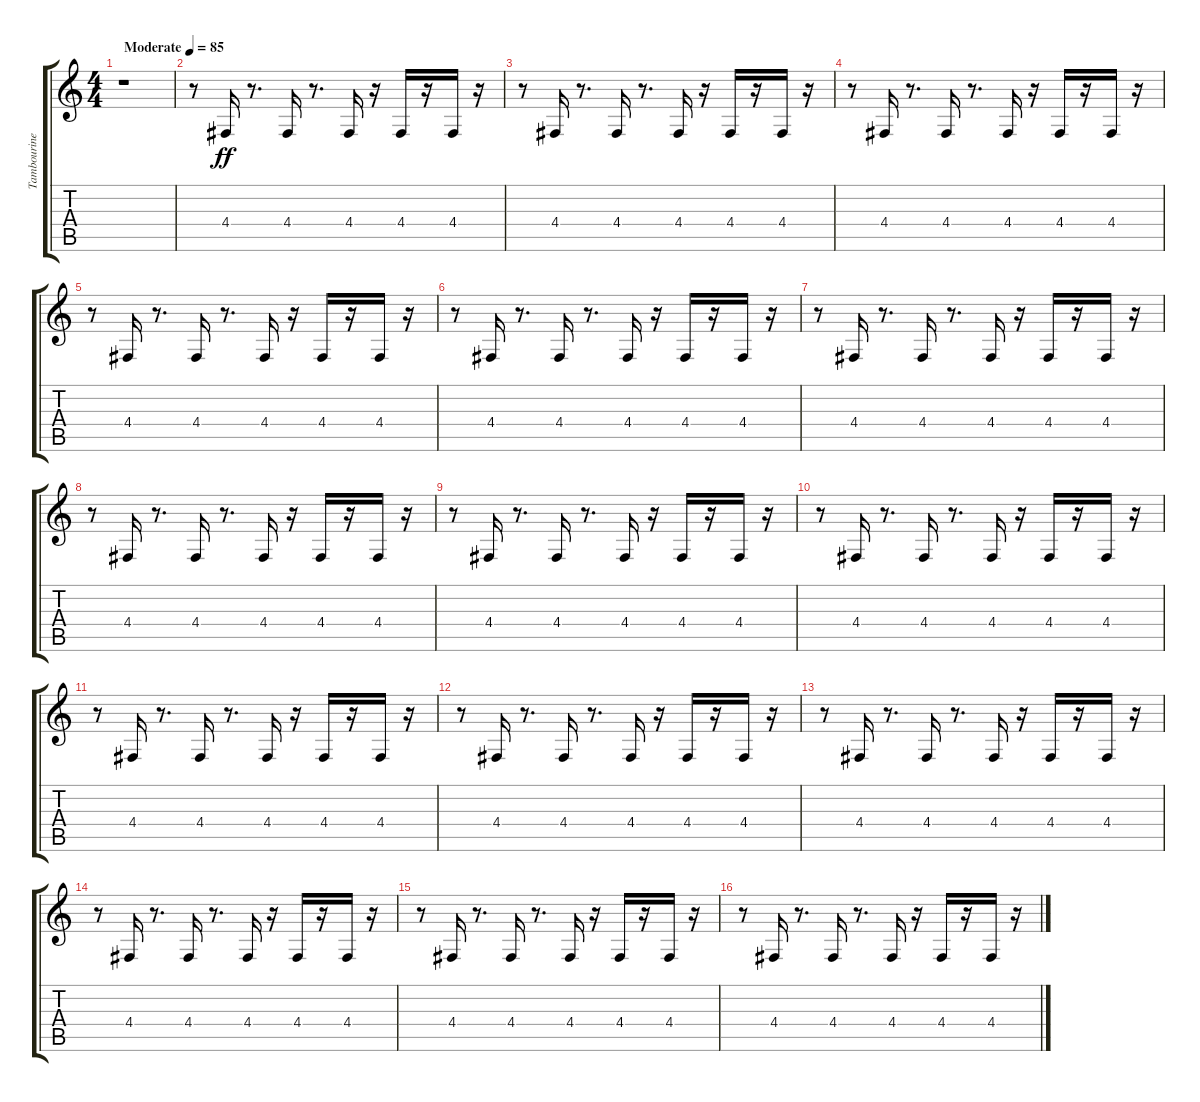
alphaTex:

\track ("Tambourines" "Tambourine") {instrument melodictom}
\staff {score tabs}
\tuning (E4 B3 G3 D3 A2 E2) {hide}
\ts (4 4)
\tempo (85 "Moderate")
\clef g2
\ks c
r.1{dy ff instrument melodictom} |
r.8 4.4.16 r.8{d} 4.4.16 r.8{d} 4.4.16 r.16 4.4.16 r.16 4.4.16 r.16 |
r.8 4.4.16 r.8{d} 4.4.16 r.8{d} 4.4.16 r.16 4.4.16 r.16 4.4.16 r.16 |
r.8 4.4.16 r.8{d} 4.4.16 r.8{d} 4.4.16 r.16 4.4.16 r.16 4.4.16 r.16 |
r.8 4.4.16 r.8{d} 4.4.16 r.8{d} 4.4.16 r.16 4.4.16 r.16 4.4.16 r.16 |
r.8 4.4.16 r.8{d} 4.4.16 r.8{d} 4.4.16 r.16 4.4.16 r.16 4.4.16 r.16 |
r.8 4.4.16 r.8{d} 4.4.16 r.8{d} 4.4.16 r.16 4.4.16 r.16 4.4.16 r.16 |
r.8 4.4.16 r.8{d} 4.4.16 r.8{d} 4.4.16 r.16 4.4.16 r.16 4.4.16 r.16 |
r.8 4.4.16 r.8{d} 4.4.16 r.8{d} 4.4.16 r.16 4.4.16 r.16 4.4.16 r.16 |
r.8 4.4.16 r.8{d} 4.4.16 r.8{d} 4.4.16 r.16 4.4.16 r.16 4.4.16 r.16 |
r.8 4.4.16 r.8{d} 4.4.16 r.8{d} 4.4.16 r.16 4.4.16 r.16 4.4.16 r.16 |
r.8 4.4.16 r.8{d} 4.4.16 r.8{d} 4.4.16 r.16 4.4.16 r.16 4.4.16 r.16 |
r.8 4.4.16 r.8{d} 4.4.16 r.8{d} 4.4.16 r.16 4.4.16 r.16 4.4.16 r.16 |
r.8 4.4.16 r.8{d} 4.4.16 r.8{d} 4.4.16 r.16 4.4.16 r.16 4.4.16 r.16 |
r.8 4.4.16 r.8{d} 4.4.16 r.8{d} 4.4.16 r.16 4.4.16 r.16 4.4.16 r.16 |
r.8 4.4.16 r.8{d} 4.4.16 r.8{d} 4.4.16 r.16 4.4.16 r.16 4.4.16 r.16
